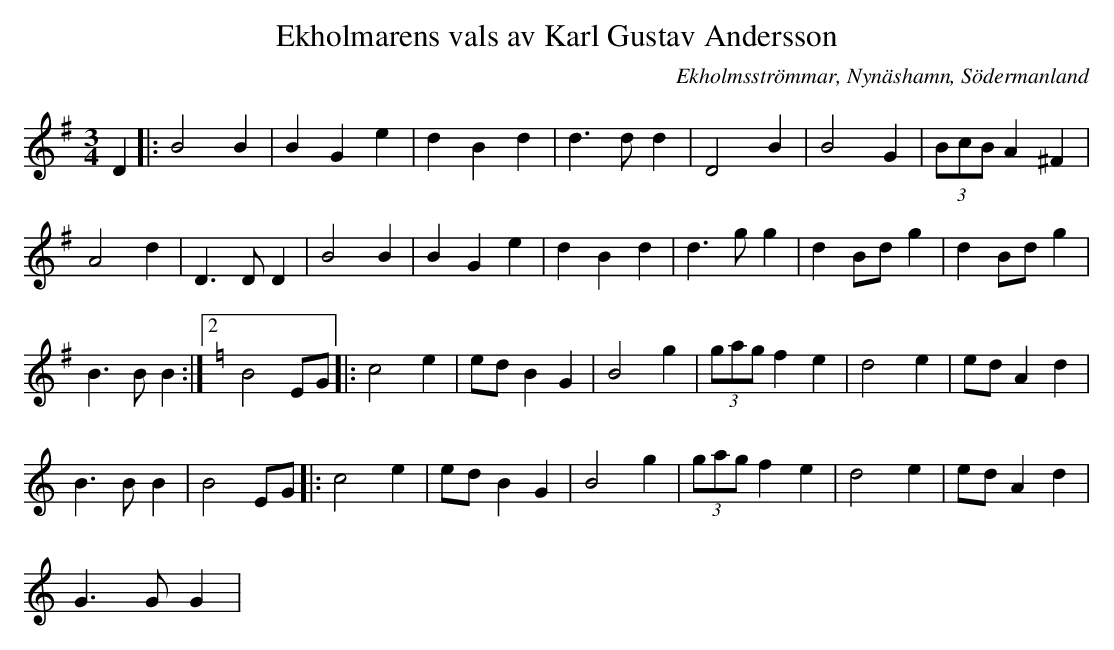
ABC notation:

X:1
T:Ekholmarens vals av Karl Gustav Andersson
O:Ekholmsströmmar, Nynäshamn, Södermanland
M:3/4
L:1/8
K:G
D2 |: B4  B2 | B2 G2 e2 | d2 B2 d2 | d3 d  d2 | D4    B2 | B4   G2 | (3BcB A2 ^F2 |
      A4  d2 | D3D   D2 | B4    B2 | B2 G2 e2 | d2 B2 d2 | d3 g g2 | d2  Bd    g2 | d2 Bd g2 |
   1 B3B B2 :|2 [K: C] B4  EG |: c4  e2 | ed B2 G2 | B4  g2 | (3gag f2 e2 | d4  e2 | ed A2 d2 |
    B3 B B2 | B4  EG |: c4  e2 | ed B2 G2 | B4  g2 | (3gag f2 e2 | d4  e2 | ed A2 d2 |
    G3 G G2 |
